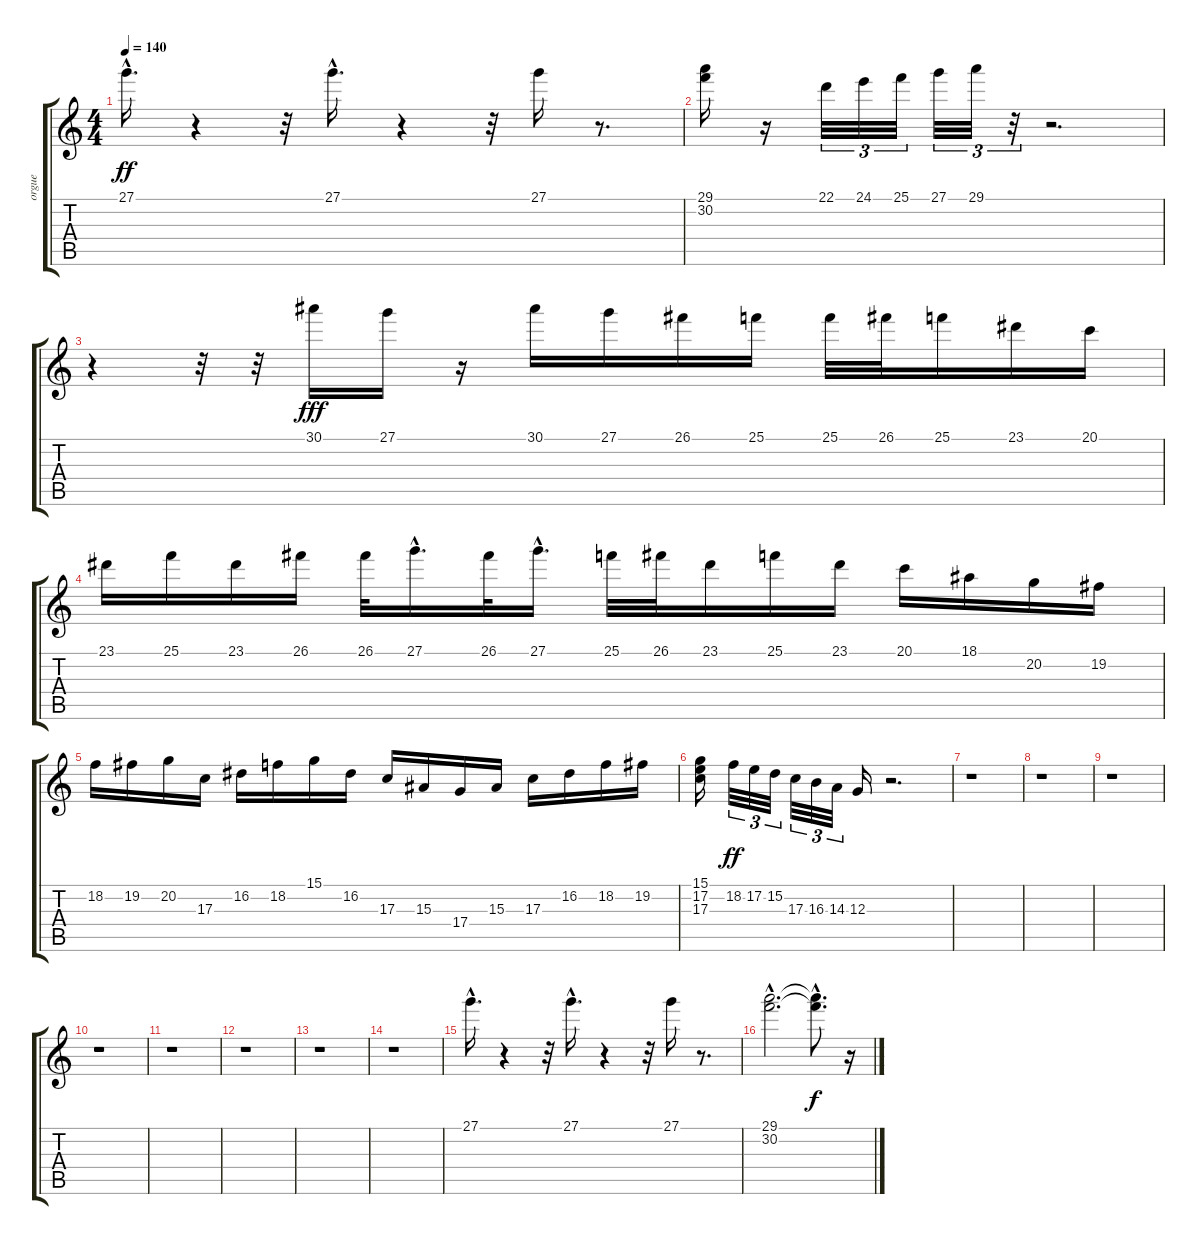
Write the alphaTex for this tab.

\track ("orgue" "orgue") {instrument rockorgan}
\staff {score tabs}
\tuning (E4 B3 G3 D3 A2 E2) {hide}
\ts (4 4)
\tempo 140
\clef g2
\ks c
27.1{hac}.16{d dy ff} r.4 r.32 27.1{hac}.16{d} r.4 r.32 27.1.16 r.8{d} |
(29.1 30.2).16 r.16 22.1.32{tu (3 2)} 24.1.32{tu (3 2)} 25.1.32{tu (3 2)} 27.1.32{tu (3 2)} 29.1.32{tu (3 2)} r.32{tu (3 2)} r.2{d} |
r.4 r.32 r.32 30.1.16{dy fff} 27.1.16 r.16 30.1.16 27.1.16 26.1.16 25.1.16 25.1.32 26.1.32 25.1.16 23.1.16 20.1.16 |
23.1.16 25.1.16 23.1.16 26.1.16 26.1.32 27.1{hac}.16{d} 26.1.32 27.1{hac}.16{d} 25.1.32 26.1.32 23.1.16 25.1.16 23.1.16 20.1.16 18.1.16 20.2.16 19.2.16 |
18.2.16 19.2.16 20.2.16 17.3.16 16.2.16 18.2.16 15.1.16 16.2.16 17.3.16 15.3.16 17.4.16 15.3.16 17.3.16 16.2.16 18.2.16 19.2.16 |
(15.1 17.2 17.3).16 18.2.32{tu (3 2) dy ff} 17.2.32{tu (3 2)} 15.2.32{tu (3 2)} 17.3.32{tu (3 2)} 16.3.32{tu (3 2)} 14.3.32{tu (3 2)} 12.3.16 r.2{d} |
r.1 |
r.1 |
r.1 |
r.1 |
r.1 |
r.1 |
r.1 |
r.1 |
27.1{hac}.16{d} r.4 r.32 27.1{hac}.16{d} r.4 r.32 27.1.16 r.8{d} |
(29.1{hac} 30.2{hac}).2{d} (29.1{hac t} 30.2{hac t}).8{d dy f} r.16
